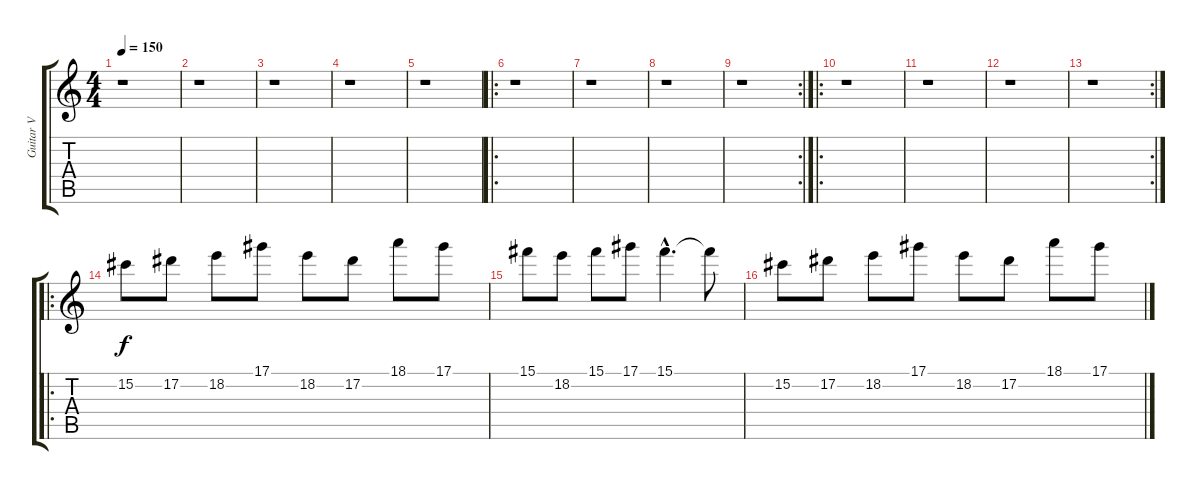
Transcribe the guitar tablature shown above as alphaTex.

\track ("Guitar V" "Guitar V") {instrument distortionguitar}
\staff {score tabs}
\tuning (Eb4 Bb3 Gb3 Db3 Ab2 Eb2) {hide}
\ts (4 4)
\tempo 150
\clef g2
\ks c
r.1{dy f} |
r.1 |
r.1 |
r.1 |
r.1 |
\ro
r.1 |
r.1 |
r.1 |
\rc 2
r.1 |
\ro
r.1 |
r.1 |
r.1 |
\rc 2
r.1 |
\ro
15.2.8 17.2.8 18.2.8 17.1.8 18.2.8 17.2.8 18.1.8 17.1.8 |
15.1.8 18.2.8 15.1.8 17.1.8 15.1{hac}.4{d} 15.1{t}.8 |
15.2.8 17.2.8 18.2.8 17.1.8 18.2.8 17.2.8 18.1.8 17.1.8
